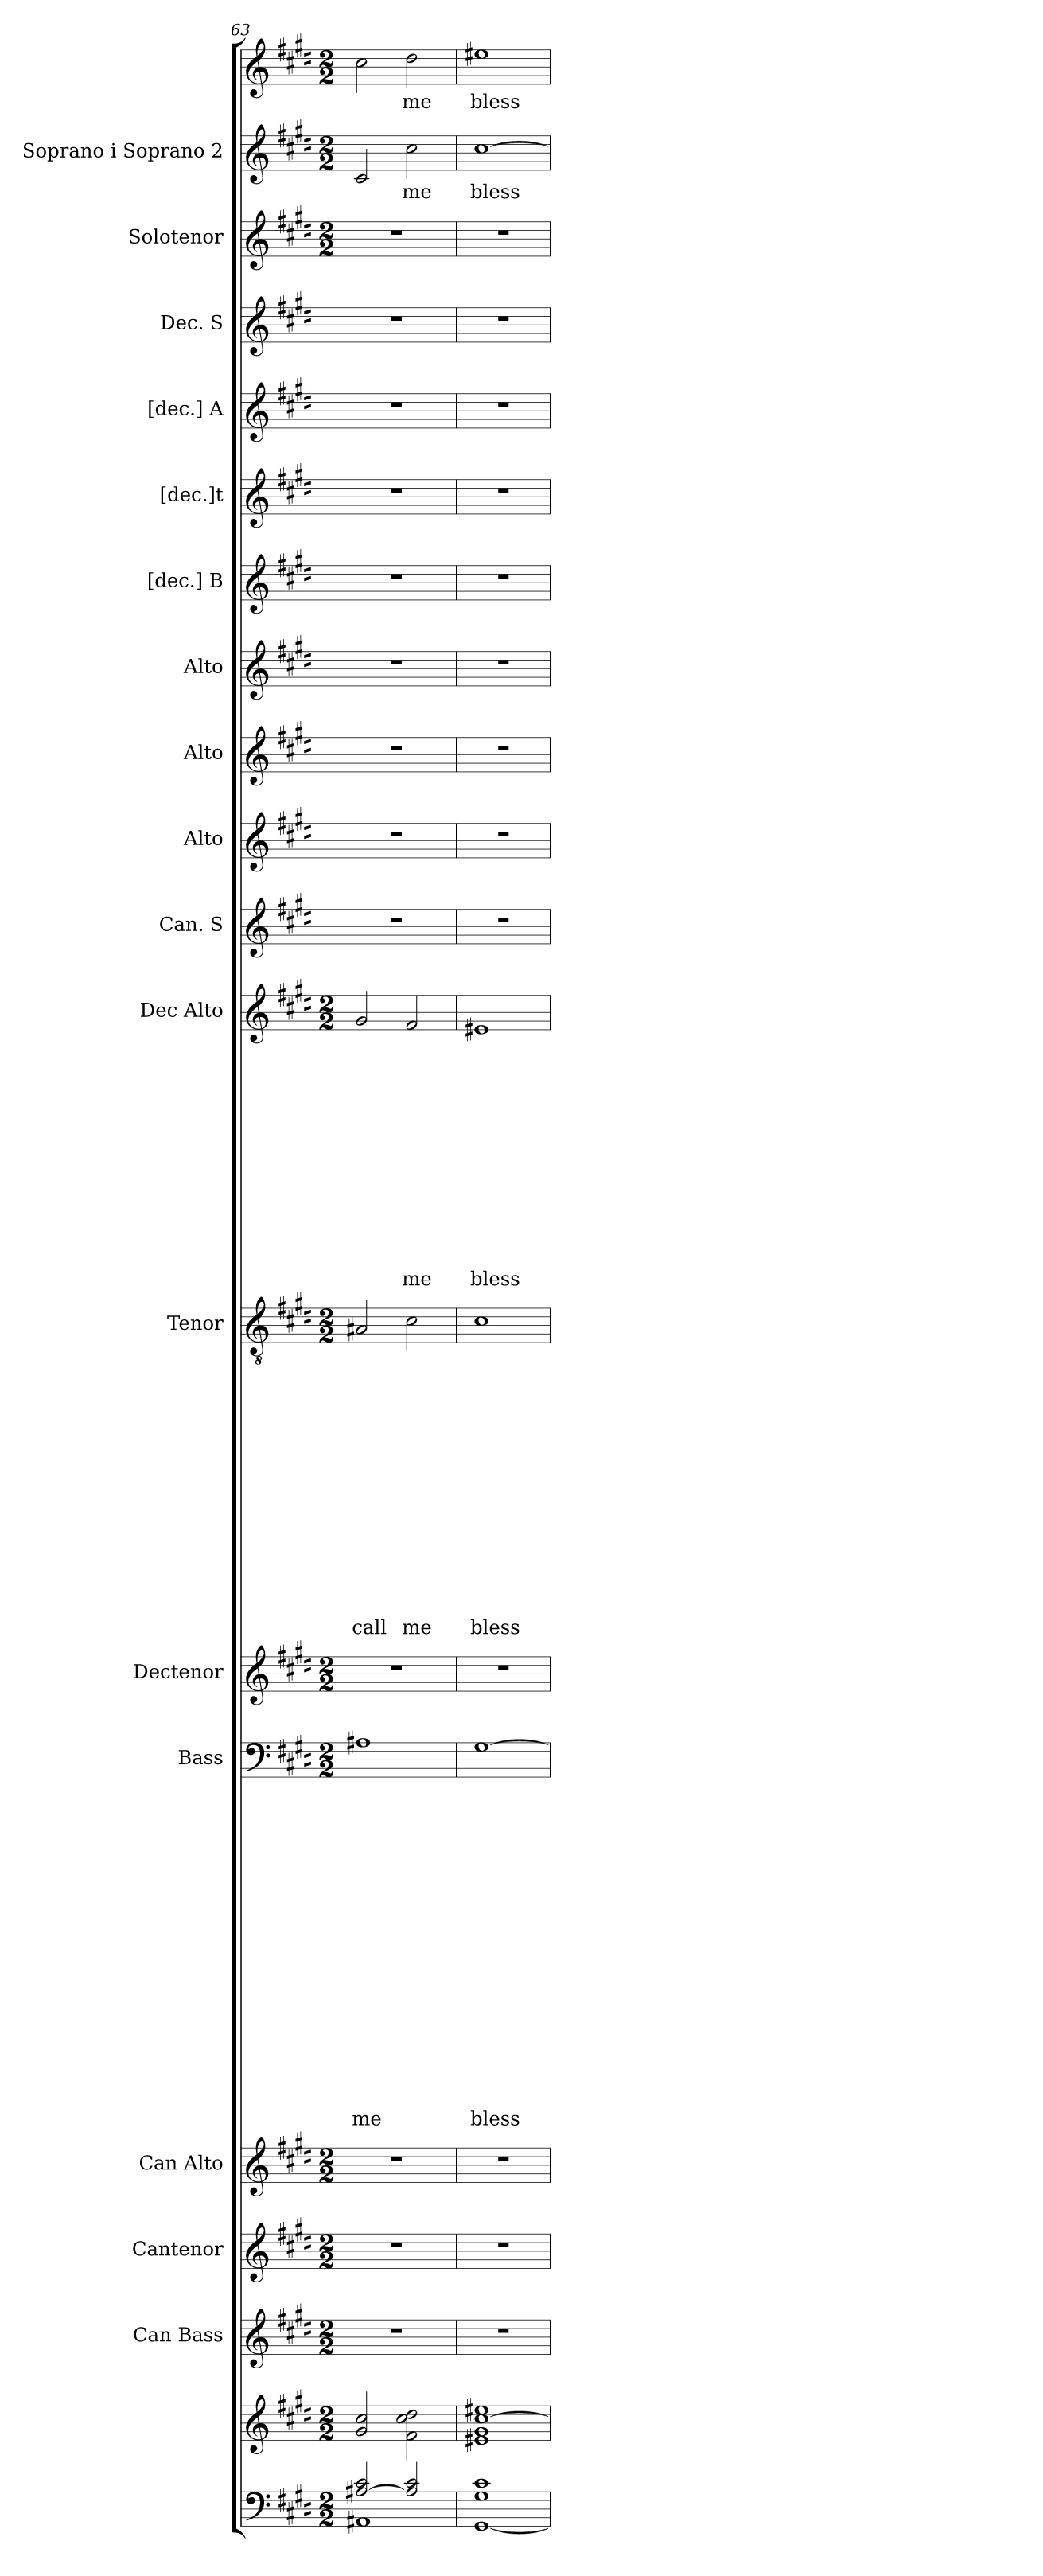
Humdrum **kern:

**kern	**kern	**kern	**kern	**kern	**kern	**text	**text	**text	**text	**text	**text	**text	**text	**text	**text	**text	**text	**text	**text	**text	**text	**text	**text	**kern	**kern	**text	**text	**text	**text	**text	**text	**text	**text	**text	**text	**text	**text	**text	**text	**text	**kern	**text	**text	**text	**text	**text	**text	**text	**text	**text	**text	**text	**text	**text	**kern	**kern	**kern	**kern	**kern	**kern	**kern	**kern	**kern	**kern	**text	**kern	**text
*part19	*part18	*part17	*part16	*part15	*part14	*part14	*part14	*part14	*part14	*part14	*part14	*part14	*part14	*part14	*part14	*part14	*part14	*part14	*part14	*part14	*part14	*part14	*part14	*part13	*part12	*part12	*part12	*part12	*part12	*part12	*part12	*part12	*part12	*part12	*part12	*part12	*part12	*part12	*part12	*part12	*part11	*part11	*part11	*part11	*part11	*part11	*part11	*part11	*part11	*part11	*part11	*part11	*part11	*part11	*part10	*part9	*part8	*part7	*part6	*part5	*part4	*part3	*part2	*part1	*part1	*part1	*part1
*staff20	*staff19	*staff18	*staff17	*staff16	*staff15	*staff15	*staff15	*staff15	*staff15	*staff15	*staff15	*staff15	*staff15	*staff15	*staff15	*staff15	*staff15	*staff15	*staff15	*staff15	*staff15	*staff15	*staff15	*staff14	*staff13	*staff13	*staff13	*staff13	*staff13	*staff13	*staff13	*staff13	*staff13	*staff13	*staff13	*staff13	*staff13	*staff13	*staff13	*staff13	*staff12	*staff12	*staff12	*staff12	*staff12	*staff12	*staff12	*staff12	*staff12	*staff12	*staff12	*staff12	*staff12	*staff12	*staff11	*staff10	*staff9	*staff8	*staff7	*staff6	*staff5	*staff4	*staff3	*staff2	*staff2	*staff1	*staff1
*	*	*I"Can Bass	*I"Cantenor	*I"Can Alto	*I"Bass	*	*	*	*	*	*	*	*	*	*	*	*	*	*	*	*	*	*	*I"Dectenor	*I"Tenor	*	*	*	*	*	*	*	*	*	*	*	*	*	*	*	*I"Dec Alto	*	*	*	*	*	*	*	*	*	*	*	*	*	*I"Can. S	*I"Alto	*I"Alto	*I"Alto	*I"[dec.] B	*I"[dec.]t	*I"[dec.] A	*I"Dec. S	*I"Solotenor	*I"Soprano i Soprano 2	*	*	*
*	*	*	*	*I'Can Alto	*I'Bass	*	*	*	*	*	*	*	*	*	*	*	*	*	*	*	*	*	*	*I'Dectenor	*	*	*	*	*	*	*	*	*	*	*	*	*	*	*	*	*I'Dec Alto	*	*	*	*	*	*	*	*	*	*	*	*	*	*	*	*	*	*	*	*	*	*	*I'Si	*	*	*
!!LO:LB:g=z
*clefF4	*clefG2	*clefG2	*clefG2	*clefG2	*clefF4	*	*	*	*	*	*	*	*	*	*	*	*	*	*	*	*	*	*	*clefG2	*clefGv2	*	*	*	*	*	*	*	*	*	*	*	*	*	*	*	*clefG2	*	*	*	*	*	*	*	*	*	*	*	*	*	*clefG2	*clefG2	*clefG2	*clefG2	*clefG2	*clefG2	*clefG2	*clefG2	*clefG2	*clefG2	*	*clefG2	*
*k[f#c#g#d#]	*k[f#c#g#d#]	*k[f#c#g#d#]	*k[f#c#g#d#]	*k[f#c#g#d#]	*k[f#c#g#d#]	*	*	*	*	*	*	*	*	*	*	*	*	*	*	*	*	*	*	*k[f#c#g#d#]	*k[f#c#g#d#]	*	*	*	*	*	*	*	*	*	*	*	*	*	*	*	*k[f#c#g#d#]	*	*	*	*	*	*	*	*	*	*	*	*	*	*k[f#c#g#d#]	*k[f#c#g#d#]	*k[f#c#g#d#]	*k[f#c#g#d#]	*k[f#c#g#d#]	*k[f#c#g#d#]	*k[f#c#g#d#]	*k[f#c#g#d#]	*k[f#c#g#d#]	*k[f#c#g#d#]	*	*k[f#c#g#d#]	*
*E:	*E:	*E:	*E:	*E:	*E:	*	*	*	*	*	*	*	*	*	*	*	*	*	*	*	*	*	*	*E:	*E:	*	*	*	*	*	*	*	*	*	*	*	*	*	*	*	*E:	*	*	*	*	*	*	*	*	*	*	*	*	*	*E:	*E:	*E:	*E:	*E:	*E:	*E:	*E:	*E:	*E:	*	*E:	*
*M2/2	*M2/2	*M2/2	*M2/2	*M2/2	*M2/2	*	*	*	*	*	*	*	*	*	*	*	*	*	*	*	*	*	*	*M2/2	*M2/2	*	*	*	*	*	*	*	*	*	*	*	*	*	*	*	*M2/2	*	*	*	*	*	*	*	*	*	*	*	*	*	*	*	*	*	*	*	*	*	*M2/2	*M2/2	*	*M2/2	*
=63	=63	=63	=63	=63	=63	=63	=63	=63	=63	=63	=63	=63	=63	=63	=63	=63	=63	=63	=63	=63	=63	=63	=63	=63	=63	=63	=63	=63	=63	=63	=63	=63	=63	=63	=63	=63	=63	=63	=63	=63	=63	=63	=63	=63	=63	=63	=63	=63	=63	=63	=63	=63	=63	=63	=63	=63	=63	=63	=63	=63	=63	=63	=63	=63	=63	=63	=63
*^	*	*	*	*	*	*	*	*	*	*	*	*	*	*	*	*	*	*	*	*	*	*	*	*	*	*	*	*	*	*	*	*	*	*	*	*	*	*	*	*	*	*	*	*	*	*	*	*	*	*	*	*	*	*	*	*	*	*	*	*	*	*	*	*	*	*	*
!	!	!	!	!	!	!	!	!	!	!	!	!	!	!	!	!	!	!	!	!	!	!	!	!LO:LY:b	!	!	!	!	!	!	!	!	!	!	!	!	!	!	!	!	!LO:LY:b	!	!	!	!	!	!	!	!	!	!	!	!	!	!	!	!	!	!	!	!	!	!	!	!	!	!	!
[>2A#X/ 2c#/	1AA#X	2g#/ 2cc#/	1r	1r	1r	1A#X	.	.	.	.	.	.	.	.	.	.	.	.	.	.	.	.	.	me	1r	2A#X/	.	.	.	.	.	.	.	.	.	.	.	.	.	.	call	2g#/	.	.	.	.	.	.	.	.	.	.	.	.	.	1r	1r	1r	1r	1r	1r	1r	1r	1r	2c#/	.	2cc#\	.
!	!	!	!	!	!	!	!	!	!	!	!	!	!	!	!	!	!	!	!	!	!	!	!	!	!	!	!	!	!	!	!	!	!	!	!	!	!	!	!	!	!LO:LY:b	!	!	!	!	!	!	!	!	!	!	!	!	!	!LO:LY:b	!	!	!	!	!	!	!	!	!	!	!LO:LY:b	!	!LO:LY:b
2A#/] 2c#/	.	2f#\ 2cc#\ 2dd#\	.	.	.	.	.	.	.	.	.	.	.	.	.	.	.	.	.	.	.	.	.	.	.	2c#\	.	.	.	.	.	.	.	.	.	.	.	.	.	.	me	2f#/	.	.	.	.	.	.	.	.	.	.	.	.	me	.	.	.	.	.	.	.	.	.	2cc#\	me	2dd#\	me
*v	*v	*	*	*	*	*	*	*	*	*	*	*	*	*	*	*	*	*	*	*	*	*	*	*	*	*	*	*	*	*	*	*	*	*	*	*	*	*	*	*	*	*	*	*	*	*	*	*	*	*	*	*	*	*	*	*	*	*	*	*	*	*	*	*	*	*	*	*
=64	=64	=64	=64	=64	=64	=64	=64	=64	=64	=64	=64	=64	=64	=64	=64	=64	=64	=64	=64	=64	=64	=64	=64	=64	=64	=64	=64	=64	=64	=64	=64	=64	=64	=64	=64	=64	=64	=64	=64	=64	=64	=64	=64	=64	=64	=64	=64	=64	=64	=64	=64	=64	=64	=64	=64	=64	=64	=64	=64	=64	=64	=64	=64	=64	=64	=64	=64
!	!	!	!	!	!	!	!	!	!	!	!	!	!	!	!	!	!	!	!	!	!	!	!LO:LY:b	!	!	!	!	!	!	!	!	!	!	!	!	!	!	!	!	!LO:LY:b	!	!	!	!	!	!	!	!	!	!	!	!	!	!LO:LY:b	!	!	!	!	!	!	!	!	!	!	!LO:LY:b	!	!LO:LY:b
[<1GG# 1G# 1c#	1e#X 1g# [>1cc# 1ee#X	1r	1r	1r	[>1G#	.	.	.	.	.	.	.	.	.	.	.	.	.	.	.	.	.	bless-	1r	1c#	.	.	.	.	.	.	.	.	.	.	.	.	.	.	bless-	1e#X	.	.	.	.	.	.	.	.	.	.	.	.	bless-	1r	1r	1r	1r	1r	1r	1r	1r	1r	[>1cc#	-bless-	1ee#X	bless-
=	=	=	=	=	=	=	=	=	=	=	=	=	=	=	=	=	=	=	=	=	=	=	=	=	=	=	=	=	=	=	=	=	=	=	=	=	=	=	=	=	=	=	=	=	=	=	=	=	=	=	=	=	=	=	=	=	=	=	=	=	=	=	=	=	=	=	=
*-	*-	*-	*-	*-	*-	*-	*-	*-	*-	*-	*-	*-	*-	*-	*-	*-	*-	*-	*-	*-	*-	*-	*-	*-	*-	*-	*-	*-	*-	*-	*-	*-	*-	*-	*-	*-	*-	*-	*-	*-	*-	*-	*-	*-	*-	*-	*-	*-	*-	*-	*-	*-	*-	*-	*-	*-	*-	*-	*-	*-	*-	*-	*-	*-	*-	*-	*-
